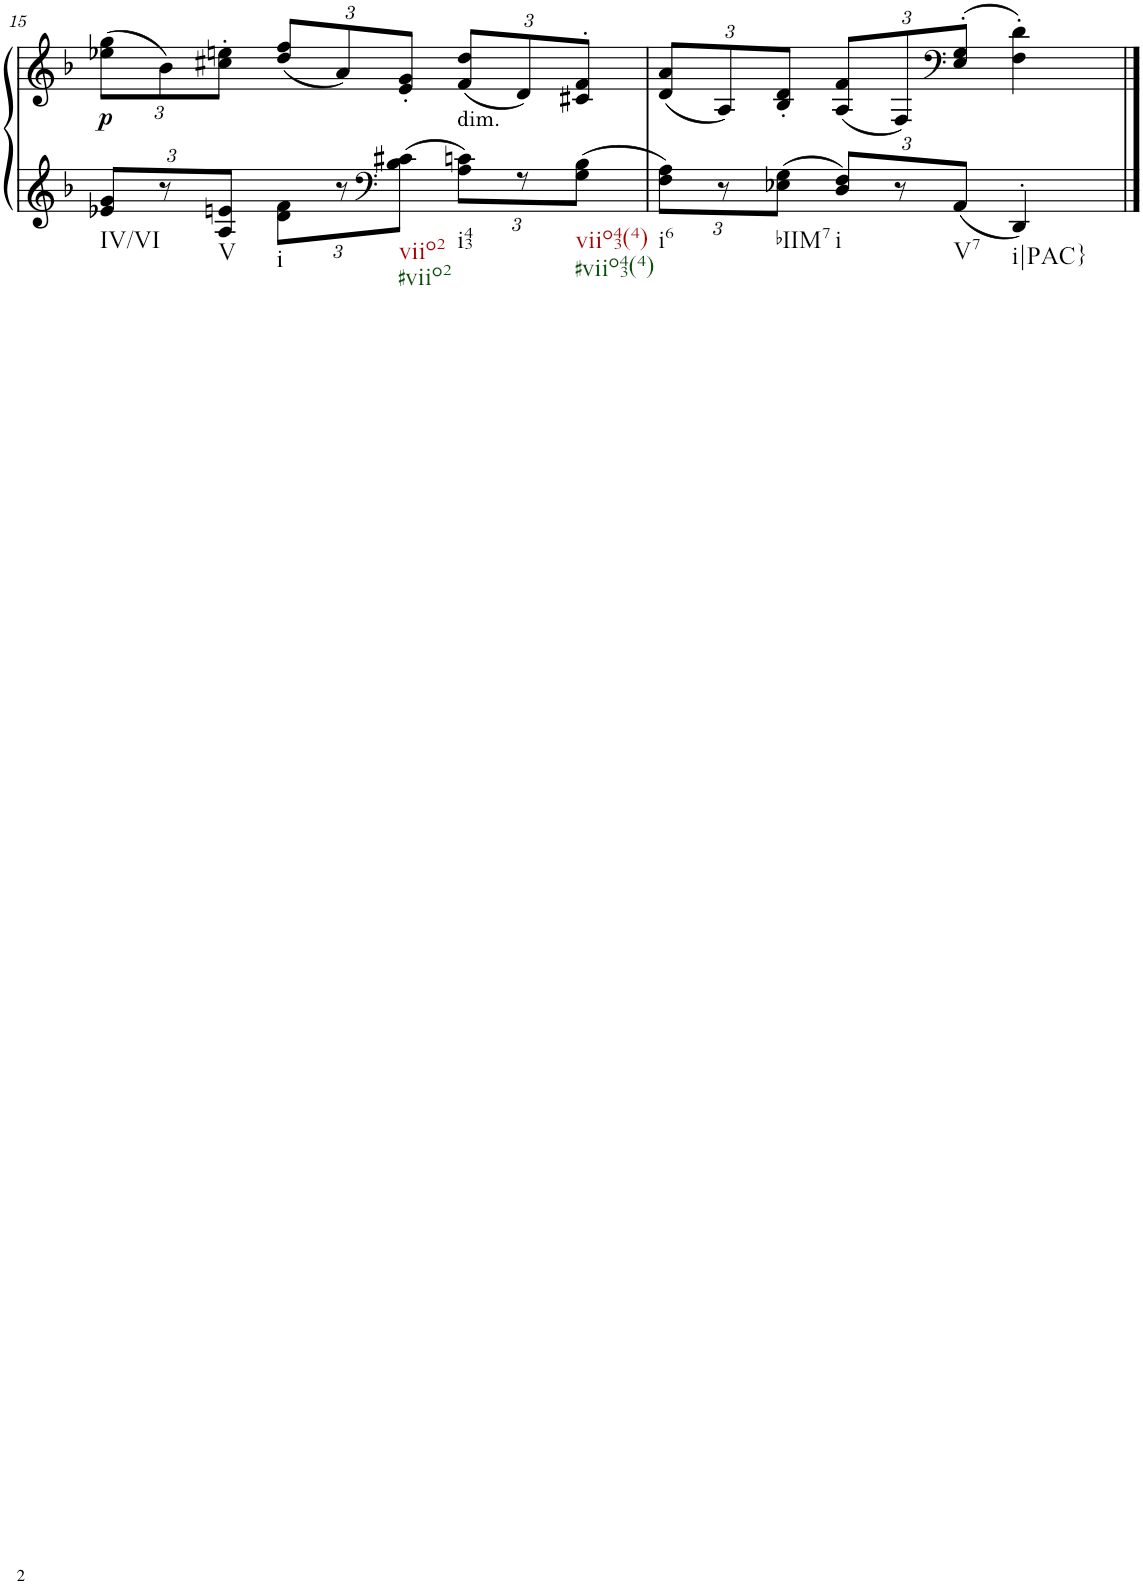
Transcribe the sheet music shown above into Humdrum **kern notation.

**kern	**kern	**dynam
*part1	*part1	*part1
*staff2	*staff1	*staff1/2
*I"Piano	*	*
*I'Pno.	*	*
!!LO:PB:g=z
*clefG2	*clefG2	*
*k[b-]	*k[b-]	*
*M3/4	*M3/4	*
*Xbrackettup	*Xbrackettup	*
=15	=15	=15
!LO:TX:b:t=IV/VI	!	!
!	!	!LO:DY:b
12e-X/ 12g/L	(12ee-X\ 12gg\L	p
12r	12b-\)	.
!LO:TX:b:t=V	!	!
12A/ 12en/J	12cc#X\' 12een\'J	.
!LO:TX:b:t=i	!	!
12d\ 12f\L	(12dd/ 12ff/L	.
12r	12a/)	.
*clefF4	*	*
!LO:TX:b:t=viio2	!	!
!LO:TX:b:t=#viio2	!	!
12B-\ 12c#X\J	12e/' 12g/'J	.
!	!LO:TX:b:t=dim.	!
!LO:TX:b:t=i43	!	!
12A\ 12cn\L	(12f/ 12dd/L	.
12r	12d/)	.
!LO:TX:b:t=viio43(4)	!	!
!LO:TX:b:t=#viio43(4)	!	!
12G\ 12B-\J	12c#X/'> 12f/'>J	.
=16	=16	=16
!LO:TX:b:t=i6	!	!
12F\ 12A\L	(12d/ 12a/L	.
12r	12A/)	.
!LO:TX:b:t=bIIM7	!	!
12E-X\ 12G\J	12B-/' 12d/'J	.
!LO:TX:b:t=i	!	!
12D/ 12F/L	(12A/ 12f/L	.
12r	12F/)	.
*	*clefF4	*
!LO:TX:b:t=V7	!	!
12AA/J	(12E/'> 12G/'>J	.
!LO:TX:b:t=i|PAC}	!	!
4DD'>/	4F\' 4d\')	.
==	==	==
*-	*-	*-
